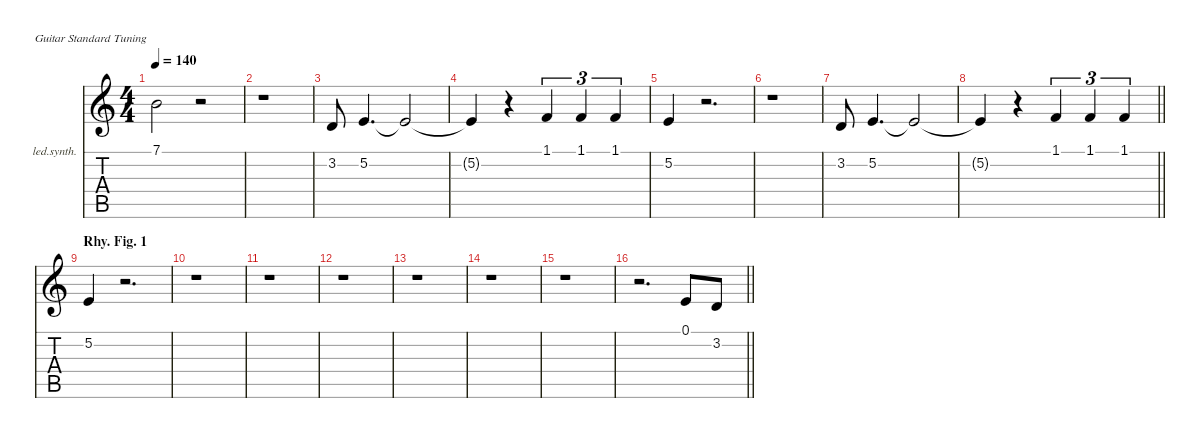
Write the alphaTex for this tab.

\defaultSystemsLayout 4
\hideDynamics
\bracketExtendMode nobrackets
\firstSystemTrackNameOrientation horizontal
\otherSystemsTrackNameOrientation horizontal
\track ("Voice" "led.synth.") {instrument lead6voice}
\staff {score tabs}
\tuning (E4 B3 G3 D3 A2 E2)
\ts (4 4)
\tempo 140
\clef g2
\ks c
7.1.2{dy f} r.2 |
r.1 |
3.2.8 5.2.4{d} 5.2{t}.2 |
5.2{t}.4 r.4 1.1.4{tu (3 2)} 1.1.4{tu (3 2)} 1.1.4{tu (3 2)} |
5.2.4 r.2{d} |
r.1 |
3.2.8 5.2.4{d} 5.2{t}.2 |
\barLineRight lightlight
5.2{t}.4 r.4 1.1.4{tu (3 2)} 1.1.4{tu (3 2)} 1.1.4{tu (3 2)} |
\section ("" "Rhy. Fig. 1")
5.2.4 r.2{d} |
r.1 |
r.1 |
r.1 |
r.1 |
r.1 |
r.1 |
\barLineRight lightlight
r.2{d} 0.1.8 3.2.8
